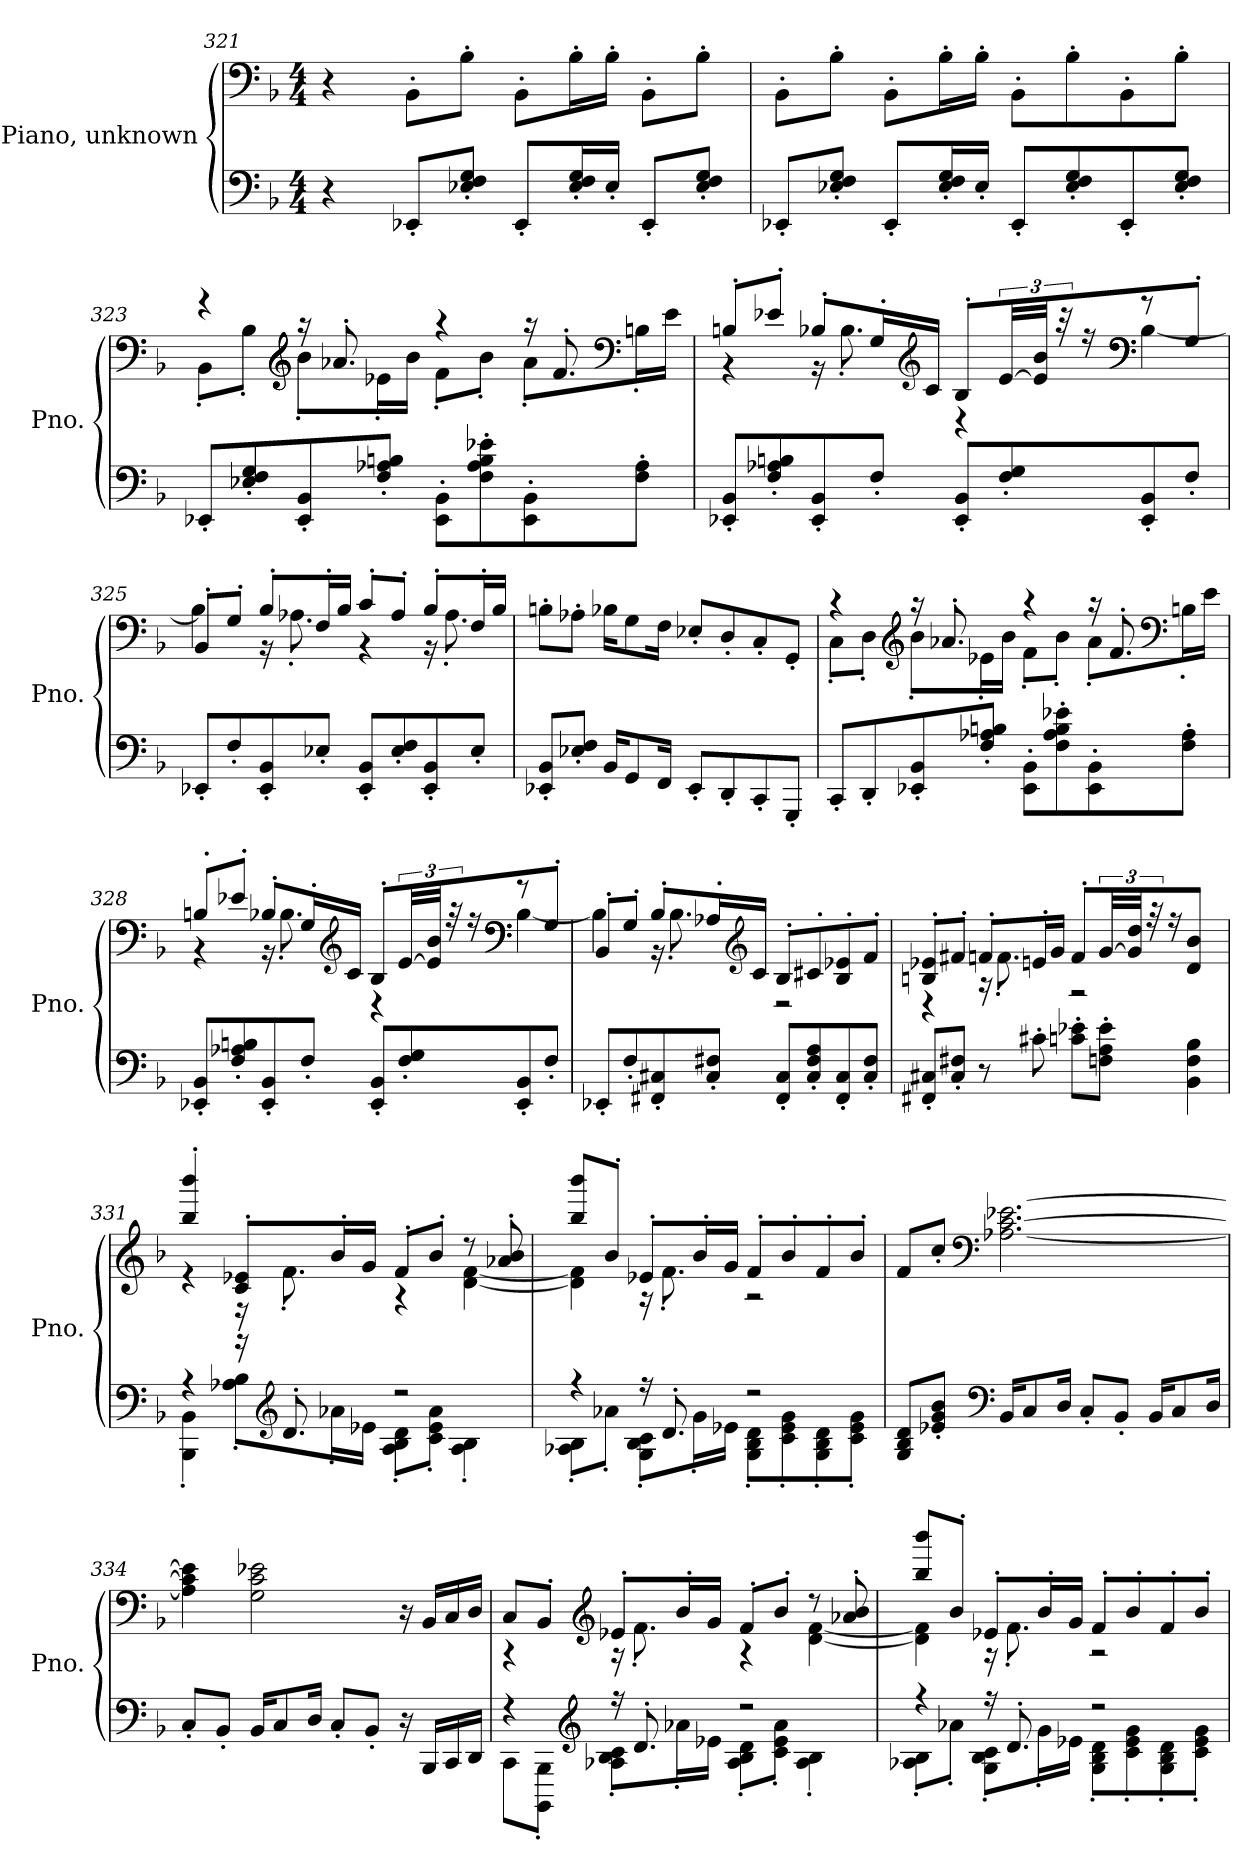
**kern	**kern
*part1	*part1
*staff2	*staff1
*I"Piano, unknown	*
*I'Pno.	*
*clefF4	*clefF4
*k[b-]	*k[b-]
*M4/4	*M4/4
=321	=321
4r	4r
8EE-X'/L	8BB-'\L
8E-X/' 8F/' 8G/'J	8B-'\J
8EE-'/L	8BB-'\L
16E-/' 16F/' 16G/'L	16B-'\L
16E-'/JJ	16B-'\JJ
8EE-'/L	8BB-'\L
8E-/' 8F/' 8G/'J	8B-'\J
!!LO:PB:g=z
=322	=322
8EE-X'/L	8BB-'\L
8E-X/' 8F/' 8G/'J	8B-'\J
8EE-'/L	8BB-'\L
16E-/' 16F/' 16G/'L	16B-'\L
16E-'/JJ	16B-'\JJ
8EE-'/L	8BB-'\L
8E-/' 8F/' 8G/'	8B-'\
8EE-'/	8BB-'\
8E-/' 8F/' 8G/'J	8B-'\J
=323	=323
*	*^
8EE-X'/L	4r	8BB-'\L
8E-X/' 8F/' 8G/'	.	8B-'\J
*	*clefG2	*
8EE-/' 8BB-/'	16r	8b-'\L
.	8.a-X'/	.
8F/' 8A-X/' 8Bn/'J	.	16e-X'\L
.	.	16b-\JJ
8EE-\' 8BB-\'L	4r	8f'\L
8F\' 8A-\' 8B\' 8e-X\'	.	8b-'\J
8EE-\' 8BB-\'	16r	8a-'\L
.	8.f'/	.
*	*clefF4	*
8F\' 8A-\'J	.	16Bn'\L
.	.	16e-\JJ
!!LO:LB:g=z	!!
=324	=324	=324
8EE-X/' 8BB-/'L	8Bn'/L	4r
8F/' 8A-X/' 8Bn/'	8e-X'/J	.
8EE-/' 8BB-/'	8B-X'/L	16r
.	.	8.B-'\
8F'/J	16G'/L	.
*	*clefG2	*
.	16c/JJ	.
8EE-/' 8BB-/'L	8B-'/L	4r
8F/' 8G/'	[48e-/LL	.
.	48e-/] 48b-/JJJ	.
.	48r	.
.	16r	.
*	*clefF4	*
8EE-/' 8BB-/'	8r	[4B-\
8F'/J	8G'/	.
=325	=325	=325
8EE-X'/L	8BB-'/L	4B-\]
8F'/	8G'/J	.
8EE-/' 8BB-/'	8B-'/L	16r
.	.	8.A-X'\
8E-X'/J	16F'/L	.
.	16B-/JJ	.
8EE-/' 8BB-/'L	8c'/L	4r
8E-/' 8F/'	8A-'/J	.
8EE-/' 8BB-/'	8B-'/L	16r
.	.	8.A-'\
8E-'/J	16F'/L	.
.	16B-/JJ	.
*	*v	*v
!!LO:LB:g=z
=326	=326
8EE-X/' 8BB-/'L	8Bn'\L
8E-X/' 8F/'J	8A-X'\J
16BB-/KL	16B-X\KL
8GG/	8G\
16FF/Jk	16F\Jk
8EE-'/L	8E-X'/L
8DD'/	8D'/
8CC'/	8C'/
8GGG'/J	8GG'/J
=327	=327
*	*^
8CC'/L	4r	8C'\L
8DD'/	.	8D'\J
*	*clefG2	*
8EE-X/' 8BB-/'	16r	8b-'\L
.	8.a-X'/	.
8F/' 8A-X/' 8Bn/'J	.	16e-X'\L
.	.	16b-\JJ
8EE-\' 8BB-\'L	4r	8f'\L
8F\' 8A-\' 8B\' 8e-X\'	.	8b-'\J
8EE-\' 8BB-\'	16r	8a-'\L
.	8.f'/	.
*	*clefF4	*
8F\' 8A-\'J	.	16Bn'\L
.	.	16e-\JJ
!!LO:LB:g=z	!!
=328	=328	=328
8EE-X/' 8BB-/'L	8Bn'/L	4r
8F/' 8A-X/' 8Bn/'	8e-X'/J	.
8EE-/' 8BB-/'	8B-X'/L	16r
.	.	8.B-'\
8F'/J	16G'/L	.
*	*clefG2	*
.	16c/JJ	.
8EE-/' 8BB-/'L	8B-'/L	4r
8F/' 8G/'	[48e-/LL	.
.	48e-/] 48b-/JJJ	.
.	48r	.
.	16r	.
*	*clefF4	*
8EE-/' 8BB-/'	8r	[4B-\
8F'/J	8G'/	.
=329	=329	=329
8EE-X'/L	8BB-'/L	4B-\]
8F'/	8G'/J	.
8FF#X/' 8C#X/'	8B-'/L	16r
.	.	8.B-'\
8C#/' 8F#X/'J	16A-X'/L	.
*	*clefG2	*
.	16c/JJ	.
8FF#/' 8C#/'L	8B-'/L	2r
8C#/' 8F#/' 8A/'	8c#X'/	.
8FF#/' 8C#/'	8B-/' 8e-X/'	.
8C#/' 8F#/'J	8f'/J	.
!!LO:LB:g=z	!!
=330	=330	=330
8FF#X/' 8C#X/'L	8Bn/' 8e-X/'L	4r
8C#/' 8F#X/'J	8f#X'/J	.
8r	8fn'/L	16r
.	.	8.f'\
8c#X'\	16en'/L	.
.	16g/JJ	.
8cn\' 8e-X\'L	8f'/L	2r
8Fn\' 8A\' 8e-\'J	[48g/LL	.
.	48g/] 48dd/JJJ	.
.	48r	.
.	16r	.
4BB-\ 4F\ 4B-\	4d/ 4b-/	.
=331	=331	=331
*^	*	*
4r	4BBB-\' 4BB-\'	4bb-/' 4bbb-/'	4r
16r	8A-X\' 8B-\'L	8c/' 8e-X/'L	16r
*clefG2	*	*	*
8.d'/	.	.	8.f'\
.	16a-X'\L	16b-'/L	.
.	16e-X\JJ	16g/JJ	.
2r	8A-\' 8B-\' 8d\'L	8f'/L	4r
.	8c\' 8e-\' 8a-\'J	8b-'/J	.
.	4A-\' 4B-\'	8r	[4d\ [4f\
.	.	8a-X/' 8b-/'	.
!!LO:LB:g=z	!!
=332	=332	=332	=332
4r	8A-X\' 8B-\'L	8bb-/ 8bbb-/L	4d\] 4f\]
.	8a-X'\J	8b-'/J	.
16r	8G\' 8B-\' 8c\'L	8e-X'/L	16r
8.d'/	.	.	8.f'\
.	16g'\L	16b-'/L	.
.	16e-X\JJ	16g/JJ	.
2r	8G\' 8B-\' 8d\'L	8f'/L	2r
.	8c\' 8e-\' 8g\'	8b-'/	.
.	8G\' 8B-\' 8d\'	8f'/	.
.	8c\' 8e-\' 8g\'J	8b-'/J	.
*v	*v	*	*
*	*v	*v
=333	=333
8G/ 8B-/ 8d/L	8f/L
8e-X/' 8g/' 8b-/'J	8cc'/J
*clefF4	*clefF4
16BB-/KL	[2.A-X\ [2.c\ [2.e-X\
8C/	.
16D/Jk	.
8C'/L	.
8BB-'/J	.
16BB-/KL	.
8C/	.
16D/Jk	.
=334	=334
8C'/L	4A-\] 4c\] 4e-\]
8BB-'/J	.
16BB-/KL	2G\ 2c\ 2e-X\
8C/	.
16D/Jk	.
8C'/L	.
8BB-'/J	.
16r	16r
16BBB-/LL	16BB-/LL
16CC/	16C/
16DD/JJ	16D/JJ
!!LO:PB:g=z
=335	=335
*^	*^
4r	8CC\L	8C/L	4r
.	8BBBB-\' 8BBB-\'J	8BB-'/J	.
*clefG2	*	*clefG2	*
16r	8A-X\' 8B-\' 8c\'L	8e-X'/L	16r
8.d'/	.	.	8.f'\
.	16a-X'\L	16b-'/L	.
.	16e-X\JJ	16g/JJ	.
2r	8A-\' 8B-\' 8d\'L	8f'/L	4r
.	8c\' 8e-\' 8a-\'J	8b-'/J	.
.	4A-\' 4B-\'	8r	[4d\ [4f\
.	.	8a-X/' 8b-/'	.
=336	=336	=336	=336
4r	8A-X\' 8B-\'L	8bb-/ 8bbb-/L	4d\] 4f\]
.	8a-X'\J	8b-'/J	.
16r	8G\' 8B-\' 8c\'L	8e-X'/L	16r
8.d'/	.	.	8.f'\
.	16g'\L	16b-'/L	.
.	16e-X\JJ	16g/JJ	.
2r	8G\' 8B-\' 8d\'L	8f'/L	2r
.	8c\' 8e-\' 8g\'	8b-'/	.
.	8G\' 8B-\' 8d\'	8f'/	.
.	8c\' 8e-\' 8g\'J	8b-'/J	.
*v	*v	*	*
*	*v	*v
=	=
*-	*-
